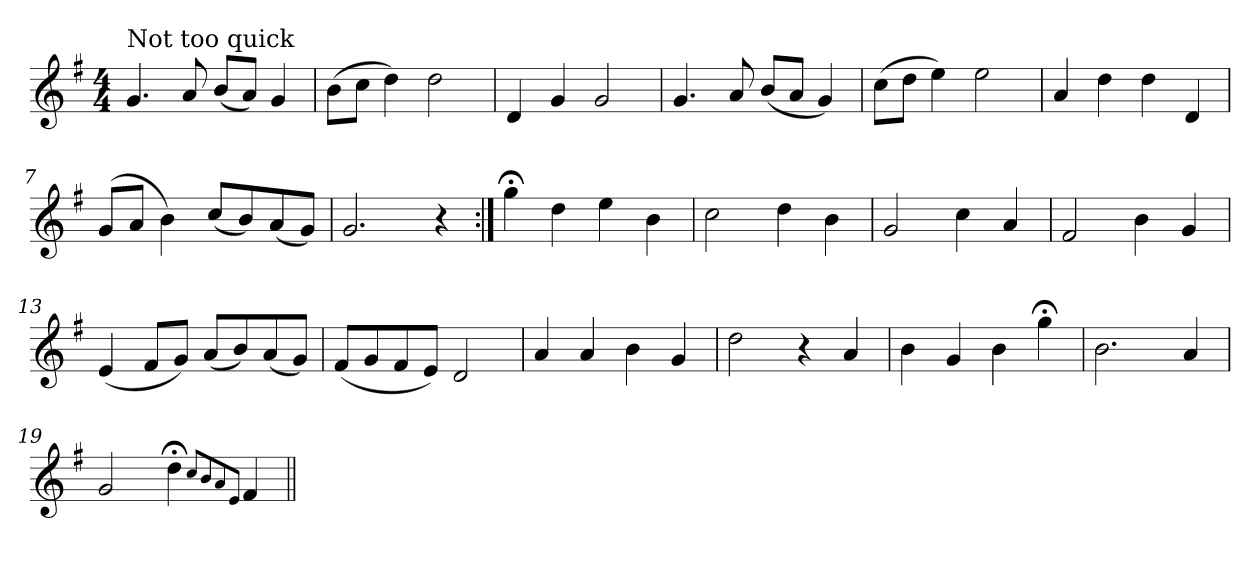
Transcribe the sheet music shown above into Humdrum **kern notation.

**kern
*part1
*staff1
*clefG2
*k[f#]
*G:
*M4/4
=1
!LO:TX:a:t=Not too quick
4.g/
8a/
(<8b/L
8a/J)
4g/
=2
(>8b\L
8cc\J
4dd\)
2dd\
=3
4d/
4g/
2g/
=4
4.g/
8a/
(<8b/L
8a/J
4g/)
=5
(>8cc\L
8dd\J
4ee\)
2ee\
=6
4a/
4dd\
4dd\
4d/
=7
(>8g/L
8a/J
4b\)
(<8cc/L
8b/)
(<8a/
8g/J)
=8
2.g/
4r
=9:|!
4gg;<\
4dd\
4ee\
4b\
!!LO:LB:g=z
=10
2cc\
4dd\
4b\
=11
2g/
4cc\
4a/
=12
2f#/
4b\
4g/
=13
(<4e/
8f#/L
8g/J)
(<8a/L
8b/)
(<8a/
8g/J)
=14
(<8f#/L
8g/
8f#/
8e/J)
2d/
=15
4a/
4a/
4b\
4g/
=16
2dd\
4r
4a/
=17
4b\
4g/
4b\
4gg;<\
=18
2.b\
4a/
=19
2g/
4dd;<\
8qcc/L
8qb/
8qa/
8qe/J
4f#/
=||
*-
